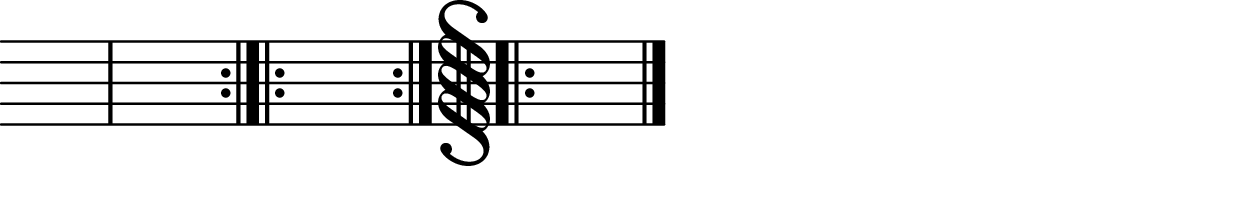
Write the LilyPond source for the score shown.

%% Generated by lilypond-book
%% Options: [exampleindent=10.16\mm,indent=0\mm,line-width=160\mm,paper-height=845.047\pt,paper-width=597.508\pt,papersize='(cons (* 597.508 pt) (* 845.047 pt))]
\include "lilypond-book-preamble.ly"


% ****************************************************************
% Start cut-&-pastable-section
% ****************************************************************

#(ly:set-option 'eps-box-padding 3.000000)



\paper {
  #(set-paper-size '(cons (* 597.508 pt) (* 845.047 pt)))
  indent = 0\mm
  line-width = 160\mm
  % offset the left padding, also add 1mm as lilypond creates cropped
  % images with a little space on the right
  line-width = #(- line-width (* mm  3.000000) (* mm 1))
}

\layout {
  
}




% ****************************************************************
% ly snippet:
% ****************************************************************
\sourcefilename "/lilypond-2.27.0/input/regression/magnifyStaff-bar-lines.ly"
\sourcefileline 0
\version "2.19.22"

\header {
  texidoc = "Bar line thickness and spacing should be scaled along
with notation size when using the @code{\magnifyStaff} command."
}

\paper {
  score-system-spacing = #'((padding . 4))
}

example =
#(define-music-function (mag) (positive?)
   #{
     \new Staff \with {
       \magnifyStaff #mag
       instrumentName = \markup {
         \fontsize #(+ 3 (- (magnification->font-size mag)))
         #(format #f "~,2f" mag)
       }
     } {
       \omit Staff.Clef
       \omit Staff.TimeSignature
       s4 \bar "|"
       s4 \bar ":|.|:"
       s4 \bar ":|.S.|:"
       s4 \bar "|."
     }
   #})

\example 0.50
\example 1.00
\example 2.00



% ****************************************************************
% end ly snippet
% ****************************************************************
